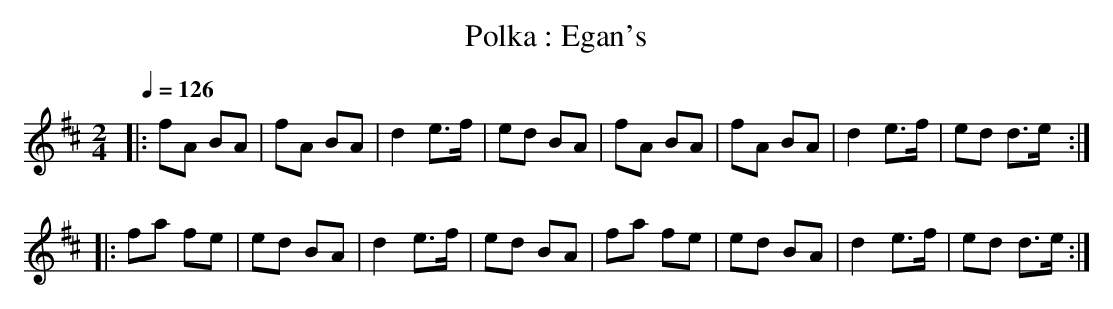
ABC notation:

X:1
T:Polka : Egan's
M:2/4
L:1/8
Q:1/4=126
K:D
|:fA BA|fA BA|d2 e>f|ed BA|fA BA|fA BA|d2 e>f|ed d>e:|
|:fa fe|ed BA|d2 e>f|ed BA|fa fe|ed BA|d2 e>f|ed d>e:|
